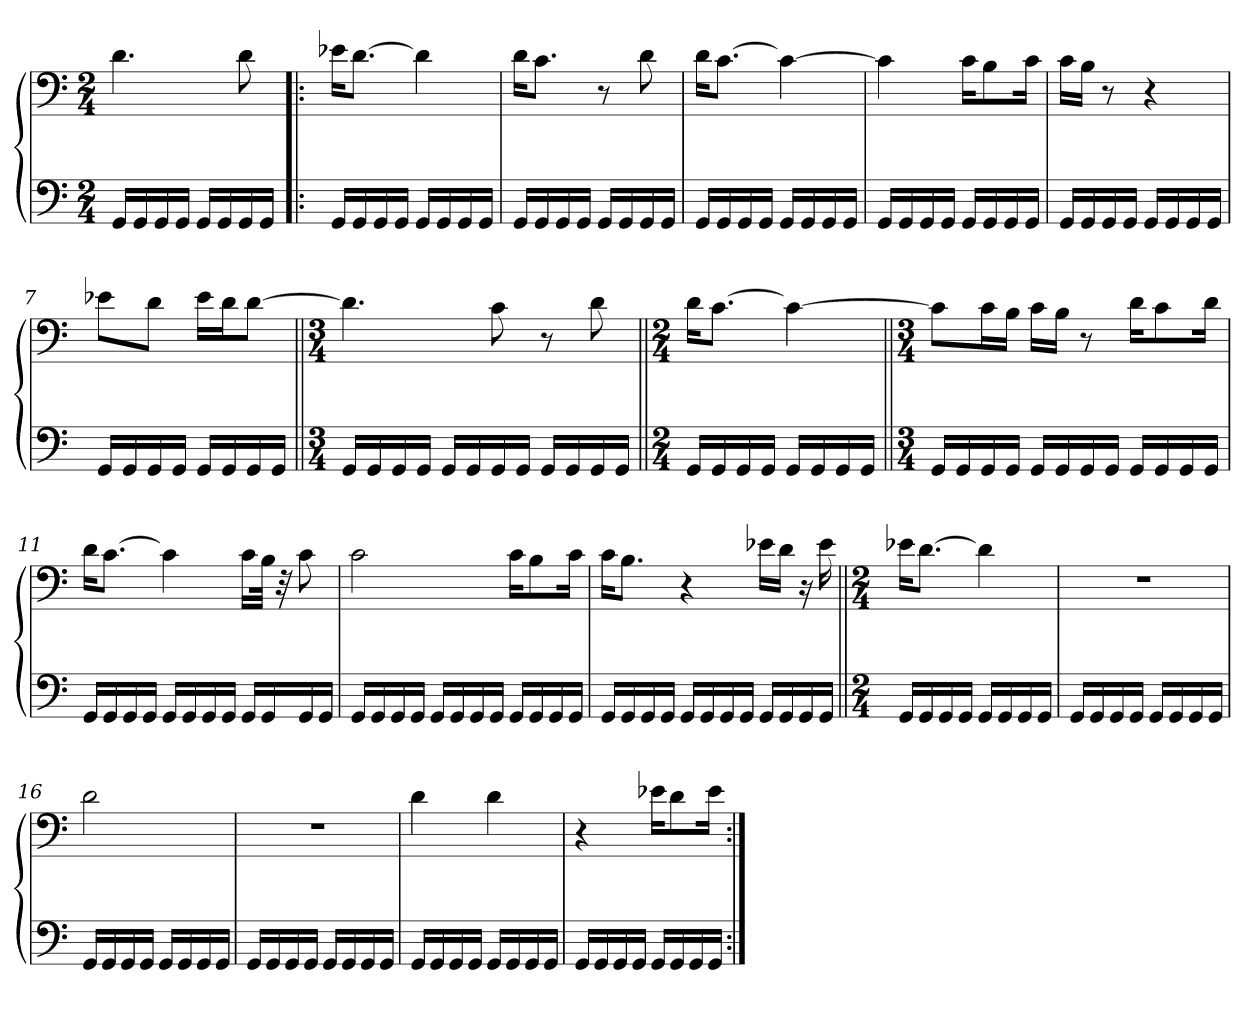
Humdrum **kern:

**kern	**kern
*part1	*part1
*staff2	*staff1
*clefF4	*clefF4
*k[]	*k[]
*M2/4	*M2/4
=1	=1
16GG/LL	4.d\
16GG/	.
16GG/	.
16GG/JJ	.
16GG/LL	.
16GG/	.
16GG/	8d\
16GG/JJ	.
=2!|:	=2!|:
16GG/LL	16e-X\KL
16GG/	[8.d\J
16GG/	.
16GG/JJ	.
16GG/LL	4d\]
16GG/	.
16GG/	.
16GG/JJ	.
=3	=3
16GG/LL	16d\KL
16GG/	8.c\J
16GG/	.
16GG/JJ	.
16GG/LL	8r
16GG/	.
16GG/	8d\
16GG/JJ	.
=4	=4
16GG/LL	16d\KL
16GG/	[8.c\J
16GG/	.
16GG/JJ	.
16GG/LL	4c\_
16GG/	.
16GG/	.
16GG/JJ	.
=5	=5
16GG/LL	4c\]
16GG/	.
16GG/	.
16GG/JJ	.
16GG/LL	16c\KL
16GG/	8B\
16GG/	.
16GG/JJ	16c\Jk
=6	=6
16GG/LL	16c\LL
16GG/	16B\JJ
16GG/	8r
16GG/JJ	.
16GG/LL	4r
16GG/	.
16GG/	.
16GG/JJ	.
=7	=7
16GG/LL	8e-X\L
16GG/	.
16GG/	8d\J
16GG/JJ	.
16GG/LL	16e-\LL
16GG/	16d\J
16GG/	[8d\J
16GG/JJ	.
=8||	=8||
*M3/4	*M3/4
16GG/LL	4.d\]
16GG/	.
16GG/	.
16GG/JJ	.
16GG/LL	.
16GG/	.
16GG/	8c\
16GG/JJ	.
16GG/LL	8r
16GG/	.
16GG/	8d\
16GG/JJ	.
=9||	=9||
*M2/4	*M2/4
16GG/LL	16d\KL
16GG/	[8.c\J
16GG/	.
16GG/JJ	.
16GG/LL	4c\_
16GG/	.
16GG/	.
16GG/JJ	.
=10||	=10||
*M3/4	*M3/4
16GG/LL	8c\L]
16GG/	.
16GG/	16c\L
16GG/JJ	16B\JJ
16GG/LL	16c\LL
16GG/	16B\JJ
16GG/	8r
16GG/JJ	.
16GG/LL	16d\KL
16GG/	8c\
16GG/	.
16GG/JJ	16d\Jk
=11	=11
16GG/LL	16d\KL
16GG/	[8.c\J
16GG/	.
16GG/JJ	.
16GG/LL	4c\]
16GG/	.
16GG/	.
16GG/JJ	.
16GG/LL	16c\LL
16GG/	32B\JJk
.	32r
16GG/	8c\
16GG/JJ	.
=12	=12
16GG/LL	2c\
16GG/	.
16GG/	.
16GG/JJ	.
16GG/LL	.
16GG/	.
16GG/	.
16GG/JJ	.
16GG/LL	16c\KL
16GG/	8B\
16GG/	.
16GG/JJ	16c\Jk
=13	=13
16GG/LL	16c\KL
16GG/	8.B\J
16GG/	.
16GG/JJ	.
16GG/LL	4r
16GG/	.
16GG/	.
16GG/JJ	.
16GG/LL	16e-X\LL
16GG/	16d\JJ
16GG/	16r
16GG/JJ	16e-\
=14||	=14||
*M2/4	*M2/4
16GG/LL	16e-X\KL
16GG/	[8.d\J
16GG/	.
16GG/JJ	.
16GG/LL	4d\]
16GG/	.
16GG/	.
16GG/JJ	.
=15	=15
16GG/LL	2r
16GG/	.
16GG/	.
16GG/JJ	.
16GG/LL	.
16GG/	.
16GG/	.
16GG/JJ	.
=16	=16
16GG/LL	2d\
16GG/	.
16GG/	.
16GG/JJ	.
16GG/LL	.
16GG/	.
16GG/	.
16GG/JJ	.
=17	=17
16GG/LL	2r
16GG/	.
16GG/	.
16GG/JJ	.
16GG/LL	.
16GG/	.
16GG/	.
16GG/JJ	.
=18	=18
16GG/LL	4d\
16GG/	.
16GG/	.
16GG/JJ	.
16GG/LL	4d\
16GG/	.
16GG/	.
16GG/JJ	.
=19	=19
16GG/LL	4r
16GG/	.
16GG/	.
16GG/JJ	.
16GG/LL	16e-X\KL
16GG/	8d\
16GG/	.
16GG/JJ	16e-\Jk
=:|!	=:|!
*-	*-
